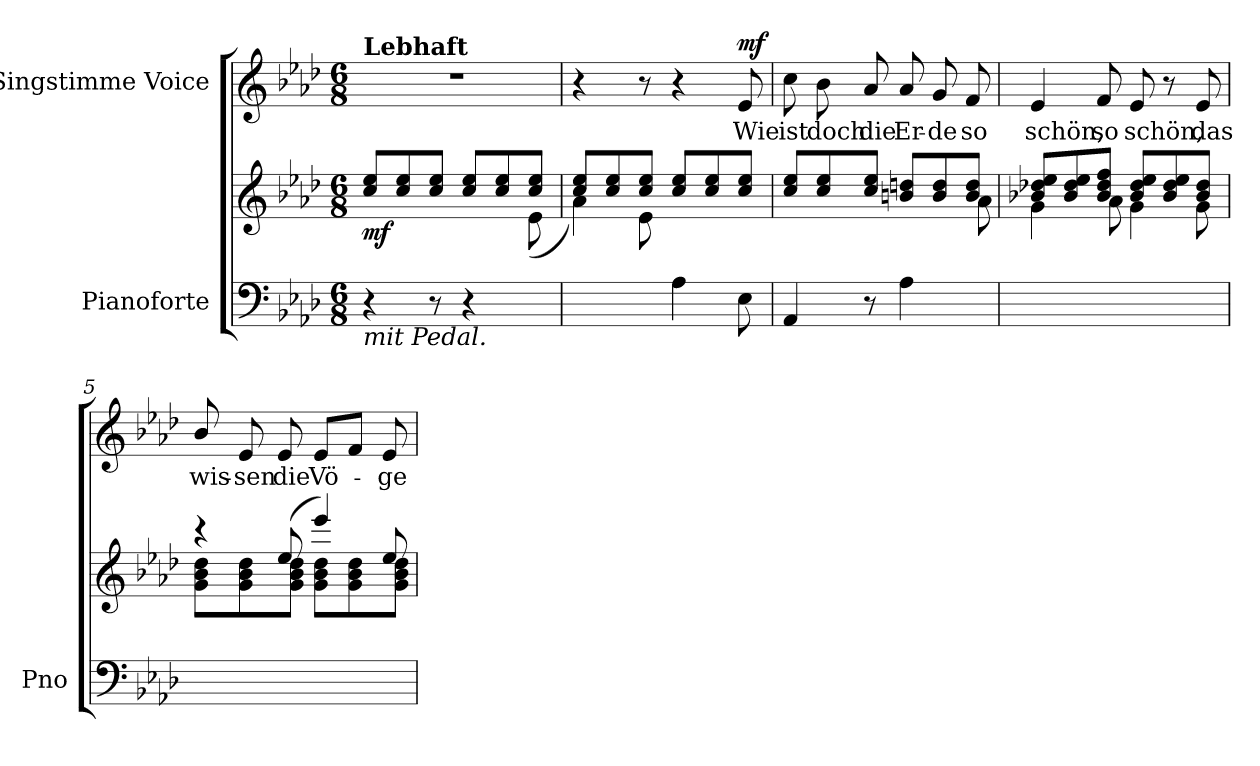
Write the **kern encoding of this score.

**kern	**kern	**dynam	**kern	**text	**dynam
*part2	*part2	*part2	*part1	*part1	*part1
*staff3	*staff2	*staff2/3	*staff1	*staff1	*staff1
*I"Pianoforte	*	*	*I"Singstimme Voice	*	*
*I'Pno	*	*	*	*	*
*clefF4	*clefG2	*	*clefG2	*	*
*k[b-e-a-d-]	*k[b-e-a-d-]	*	*k[b-e-a-d-]	*	*
*M6/8	*M6/8	*	*M6/8	*	*
=1	=1	=1	=1	=1	=1
*	*^	*	*	*	*
!	!	!	!	!LO:TX:a:B:t=Lebhaft	!	!
!LO:TX:b:i:t=mit Pedal.	!	!	!	!	!	!
!	!	!	!LO:DY:b	!	!	!
4r	8cc/ 8ee-/L	8ryy	mf	2.r	.	.
*	*v	*v	*	*	*	*
.	8cc/ 8ee-/	.	.	.	.
8r	8cc/ 8ee-/J	.	.	.	.
4r	8cc/ 8ee-/L	.	.	.	.
.	8cc/ 8ee-/	.	.	.	.
*	*^	*	*	*	*
8ryy	8cc/ 8ee-/J	(<8e-\	.	.	.	.
=2	=2	=2	=2	=2	=2	=2
4.ryy	8cc/ 8ee-/L	4a-\)	.	4r	.	.
.	8cc/ 8ee-/	.	.	.	.	.
.	8cc/ 8ee-/J	(8e-\	.	8r	.	.
4A-\)	8cc/ 8ee-/L	4.ryy	.	4r	.	.
.	8cc/ 8ee-/	.	.	.	.	.
!	!	!	!	!	!LO:LY:b	!LO:DY:a
8E-\	8cc/ 8ee-/J	.	.	8e-/	Wie	mf
=3	=3	=3	=3	=3	=3	=3
!	!	!	!	!	!LO:LY:b	!
4AA-/	8cc/ 8ee-/L	8ryy	.	8cc\	ist	.
!	!	!	!	!	!LO:LY:b	!
*	*v	*v	*	*	*	*
.	8cc/ 8ee-/	.	8b-\	doch	.
!	!	!	!	!LO:LY:b	!
8r	8cc/ 8ee-/J	.	8a-/	die	.
!	!	!	!	!LO:LY:b	!
4A-\	8bn/ 8ddn/L	.	8a-/	Er-	.
!	!	!	!	!LO:LY:b	!
.	8b/ 8dd/	.	8g/	-de	.
*	*^	*	*	*	*
!	!	!	!	!	!LO:LY:b	!
8ryy	8b/ 8dd/J	8a-\	.	8f/	so	.
=4	=4	=4	=4	=4	=4	=4
!	!	!	!	!	!LO:LY:b	!
2.ryy	8b-X/ 8dd-X/ 8ee-/L	4g\	.	4e-/	schön,	.
.	8b-/ 8dd-/ 8ee-/	.	.	.	.	.
!	!	!	!	!	!LO:LY:b	!
.	8b-/ 8dd-/ 8ff/J	8a-\	.	8f/	so	.
!	!	!	!	!	!LO:LY:b	!
.	8b-/ 8dd-/ 8ee-/L	4g\	.	8e-/	schön,	.
.	8b-/ 8dd-/ 8ee-/	.	.	8r	.	.
!	!	!	!	!	!LO:LY:b	!
.	8b-/ 8dd-/J	8g\	.	8e-/	das	.
!!LO:LB:g=z
=5	=5	=5	=5	=5	=5	=5
!	!	!	!	!	!LO:LY:b	!
2.ryy	4r	8g\ 8b-\ 8dd-\L	.	8b-/	wis-	.
!	!	!	!	!	!LO:LY:b	!
.	.	8g\ 8b-\ 8dd-\	.	8e-/	-sen	.
!	!	!	!	!	!LO:LY:b	!
.	(>8ee-/	8g\ 8b-\ 8dd-\J	.	8e-/	die	.
!	!	!	!	!	!LO:LY:b	!
.	4eee-/)	8g\ 8b-\ 8dd-\L	.	8e-/L	Vö-	.
.	.	8g\ 8b-\ 8dd-\	.	8f/J	.	.
!	!	!	!	!	!LO:LY:b	!
.	8ee-/	8g\ 8b-\ 8dd-\J	.	8e-/	-ge-	.
*	*v	*v	*	*	*	*
=	=	=	=	=	=
*-	*-	*-	*-	*-	*-
